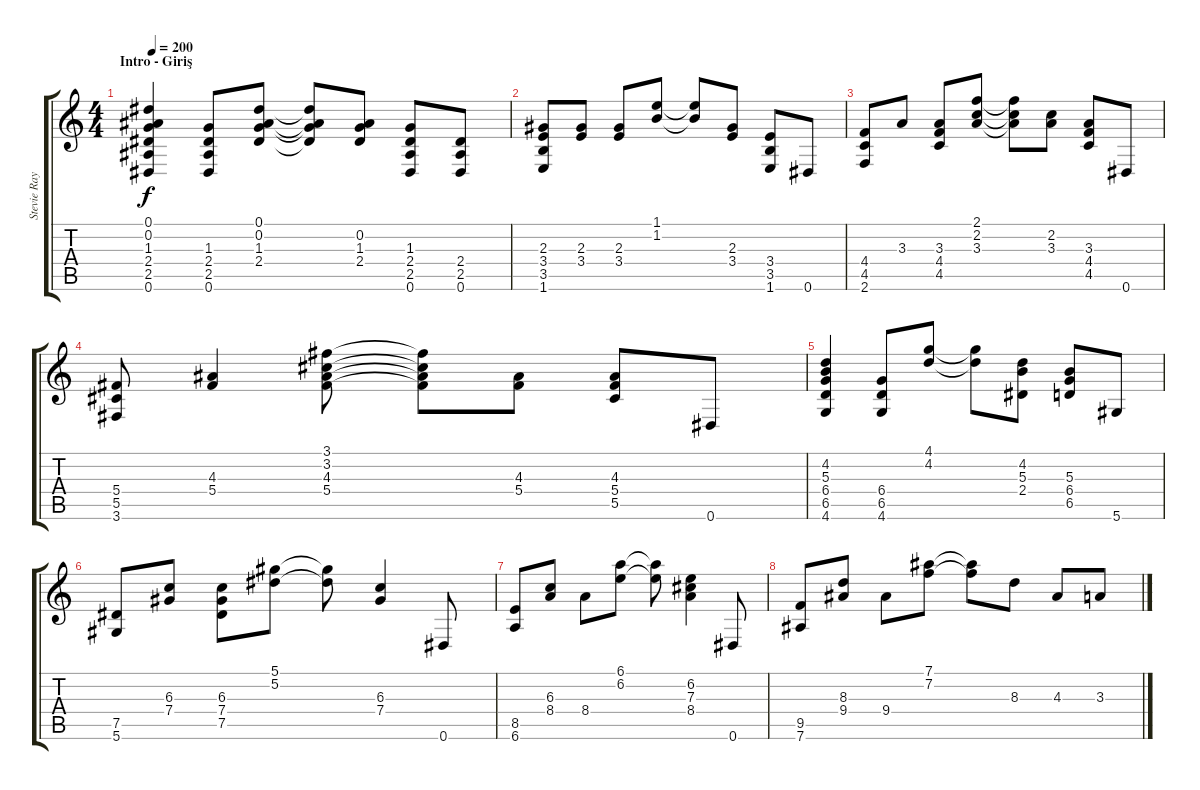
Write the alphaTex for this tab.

\track ("Stevie Ray Vaughan" "Stevie Ray") {instrument overdrivenguitar}
\staff {score tabs}
\tuning (Eb4 Bb3 Gb3 Db3 Ab2 Eb2) {hide}
\ts (4 4)
\section ("" "Intro - Giriş")
\tempo 200
\clef g2
\ks c
(0.1 0.2 1.3 2.4 2.5 0.6).4{dy f instrument overdrivenguitar} (1.3 2.4 2.5 0.6).8 (0.1 0.2 1.3 2.4).8 (0.1{t} 0.2{t} 1.3{t} 2.4{t}).8 (0.2 1.3 2.4).8 (1.3 2.4 2.5 0.6).8 (2.4 2.5 0.6).8 |
(2.3 3.4 3.5 1.6).8 (2.3 3.4).8 (2.3 3.4).8 (1.1 1.2).8 (1.1{t} 1.2{t}).8 (2.3 3.4).8 (3.4 3.5 1.6).8 0.6.8 |
(4.4 4.5 2.6).8 3.3.8 (3.3 4.4 4.5).8 (2.1 2.2 3.3).8 (2.1{t} 2.2{t} 3.3{t}).8 (2.2 3.3).8 (3.3 4.4 4.5).8 0.6.8 |
(5.4 5.5 3.6).8 (4.3 5.4).4 (3.1 3.2 4.3 5.4).8 (3.1{t} 3.2{t} 4.3{t} 5.4{t}).8 (4.3 5.4).8 (4.3 5.4 5.5).8 0.6.8 |
(4.2 5.3 6.4 6.5 4.6).4 (6.4 6.5 4.6).8 (4.1 4.2).8 (4.1{t} 4.2{t}).8 (4.2 5.3 2.4).8 (5.3 6.4 6.5).8 5.6.8 |
(7.5 5.6).8 (6.3 7.4).8 (6.3 7.4 7.5).8 (5.1 5.2).8 (5.1{t} 5.2{t}).8 (6.3 7.4).4 0.6.8 |
(8.5 6.6).8 (6.3 8.4).8 8.4.8 (6.1 6.2).8 (6.1{t} 6.2{t}).8 (6.2 7.3 8.4).4 0.6.8 |
(9.5 7.6).8 (8.3 9.4).8 9.4.8 (7.1 7.2).8 (7.1{t} 7.2{t}).8 8.3.8 4.3.8 3.3.8
